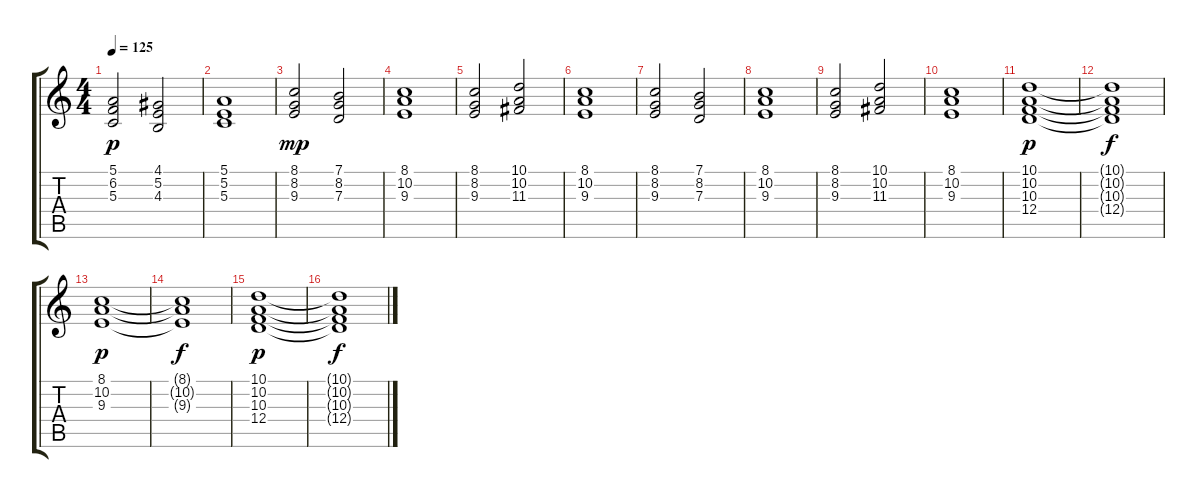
\track "" {instrument stringensemble1}
\staff {score tabs}
\tuning (E4 B3 G3 D3 A2 E2) {hide}
\ts (4 4)
\tempo 125
\clef g2
\ks c
(5.1 6.2 5.3).2{dy p} (4.1 5.2 4.3).2 |
(5.1 5.2 5.3).1 |
(8.1 8.2 9.3).2{dy mp} (7.1 8.2 7.3).2 |
(8.1 10.2 9.3).1 |
(8.1 8.2 9.3).2 (10.1 10.2 11.3).2 |
(8.1 10.2 9.3).1 |
(8.1 8.2 9.3).2 (7.1 8.2 7.3).2 |
(8.1 10.2 9.3).1 |
(8.1 8.2 9.3).2 (10.1 10.2 11.3).2 |
(8.1 10.2 9.3).1 |
(10.1 10.2 10.3 12.4).1{dy p} |
(10.1{t} 10.2{t} 10.3{t} 12.4{t}).1{dy f} |
(8.1 10.2 9.3).1{dy p} |
(8.1{t} 10.2{t} 9.3{t}).1{dy f} |
(10.1 10.2 10.3 12.4).1{dy p} |
(10.1{t} 10.2{t} 10.3{t} 12.4{t}).1{dy f}
